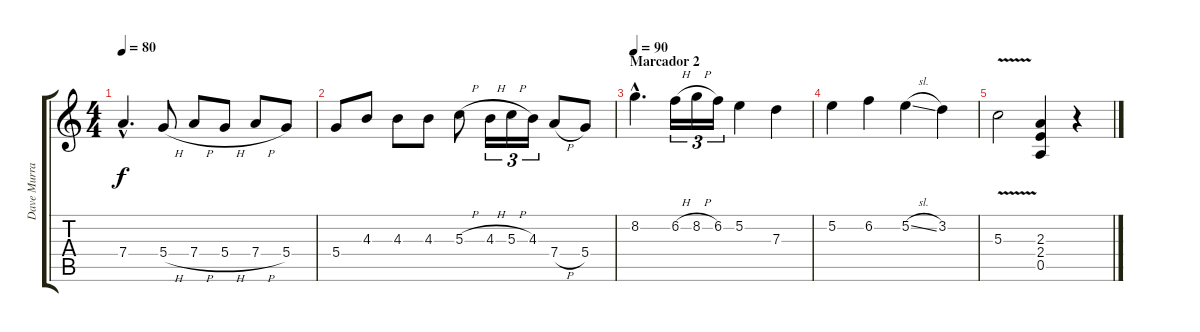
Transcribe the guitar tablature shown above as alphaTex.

\track ("Dave Murray" "Dave Murra") {instrument distortionguitar}
\staff {score tabs}
\tuning (E4 B3 G3 D3 A2 E2) {hide}
\ts (4 4)
\tempo 80
\clef g2
\ks c
7.4{hac}.4{d dy f} 5.4{h}.8 7.4{h}.8 5.4{h}.8 7.4{h}.8 5.4.8 |
5.4.8 4.3.8 4.3.8 4.3.8 5.3{h}.8 4.3{h}.16{tu (3 2)} 5.3{h}.16{tu (3 2)} 4.3.16{tu (3 2)} 7.4{h}.8 5.4.8 |
\section ("" "Marcador 2")
\tempo 90
8.2{hac}.4{d} 6.2{h}.16{tu (3 2)} 8.2{h}.16{tu (3 2)} 6.2.16{tu (3 2)} 5.2.4 7.3.4 |
5.2.4 6.2.4 5.2{sl}.4 3.2.4 |
5.3{v}.2 (2.3 2.4 0.5).4 r.4
